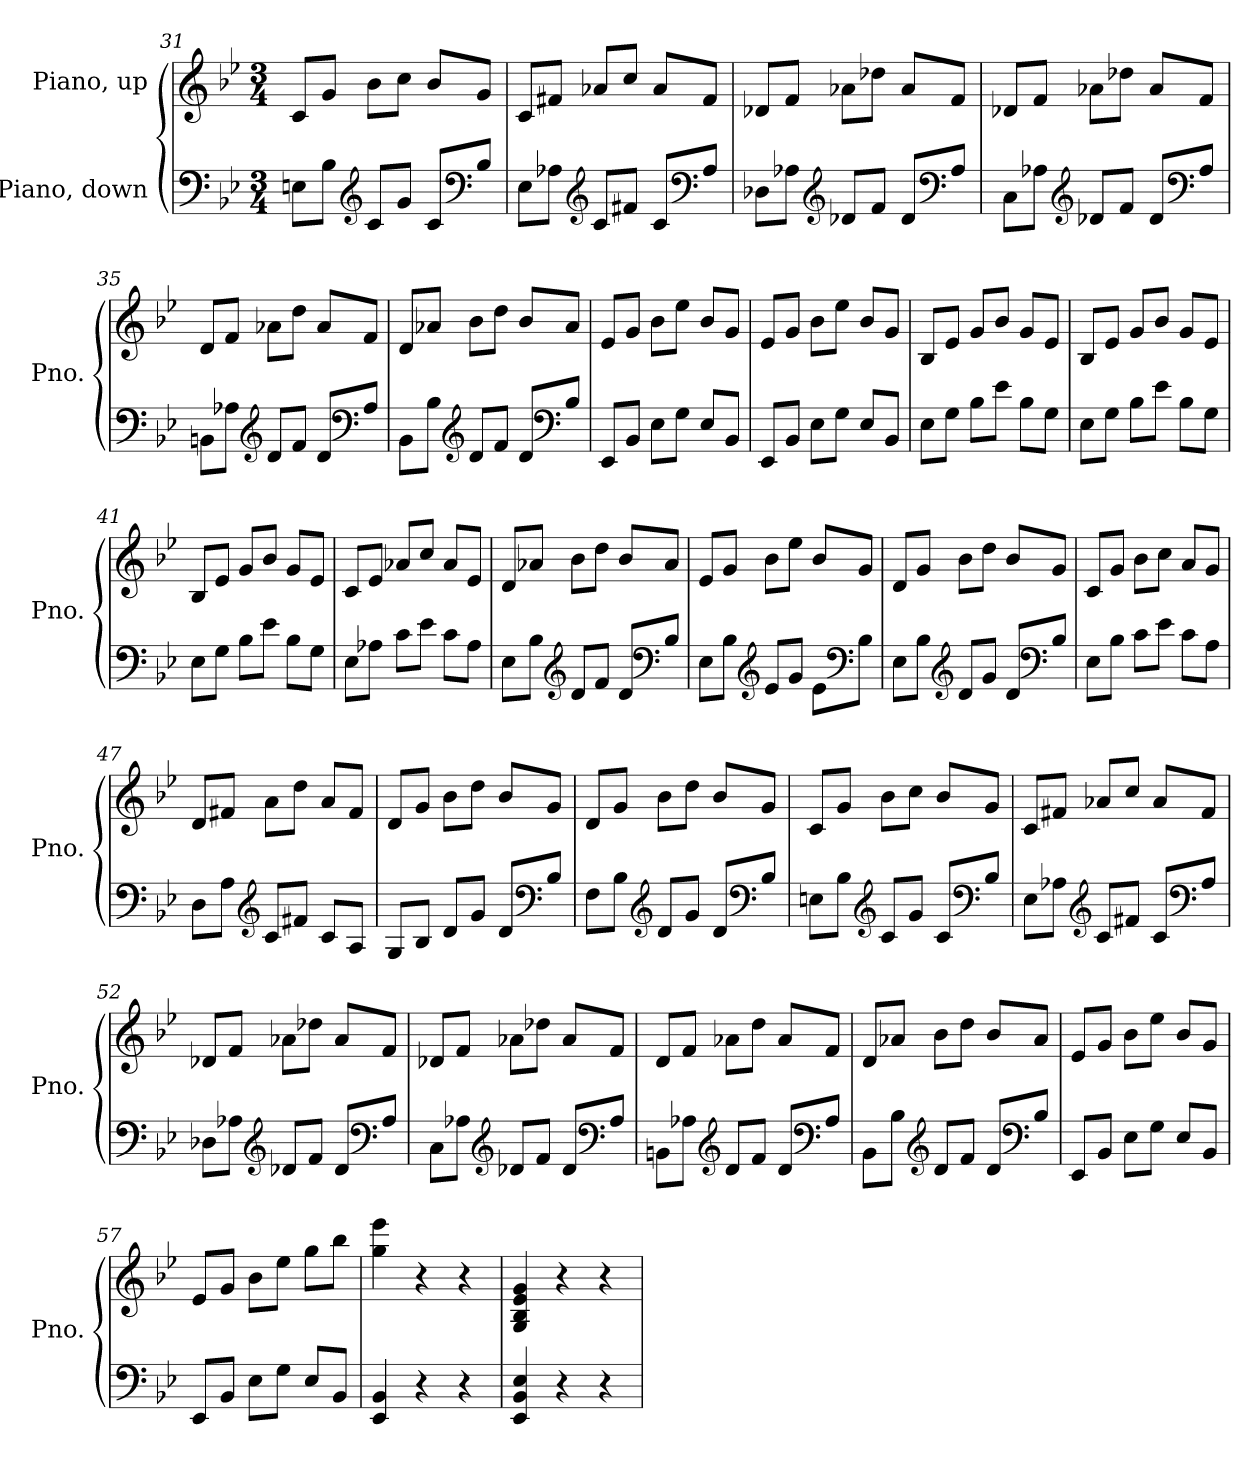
**kern	**kern
*part2	*part1
*staff2	*staff1
*I"Piano, down	*I"Piano, up
*I'Pno.	*I'Pno.
*clefF4	*clefG2
*k[b-e-]	*k[b-e-]
*M3/4	*M3/4
=31	=31
8En\L	8c/L
8B-\J	8g/J
*clefG2	*
8c/L	8b-\L
8g/J	8cc\J
8c/L	8b-/L
*clefF4	*
8B-/J	8g/J
!!LO:LB:g=z
=32	=32
8E-\L	8c/L
8A-X\J	8f#X/J
*clefG2	*
8c/L	8a-X/L
8f#X/J	8cc/J
8c/L	8a-/L
*clefF4	*
8A-/J	8f#/J
=33	=33
8D-X\L	8d-X/L
8A-X\J	8f/J
*clefG2	*
8d-X/L	8a-X\L
8f/J	8dd-X\J
8d-/L	8a-/L
*clefF4	*
8A-/J	8f/J
=34	=34
8C\L	8d-X/L
8A-X\J	8f/J
*clefG2	*
8d-X/L	8a-X\L
8f/J	8dd-X\J
8d-/L	8a-/L
*clefF4	*
8A-/J	8f/J
!!LO:LB:g=z
=35	=35
8BBn\L	8d/L
8A-X\J	8f/J
*clefG2	*
8d/L	8a-X\L
8f/J	8dd\J
8d/L	8a-/L
*clefF4	*
8A-/J	8f/J
=36	=36
8BB-\L	8d/L
8B-\J	8a-X/J
*clefG2	*
8d/L	8b-\L
8f/J	8dd\J
8d/L	8b-/L
*clefF4	*
8B-/J	8a-/J
=37	=37
8EE-/L	8e-/L
8BB-/J	8g/J
8E-\L	8b-\L
8G\J	8ee-\J
8E-/L	8b-/L
8BB-/J	8g/J
=38	=38
8EE-/L	8e-/L
8BB-/J	8g/J
8E-\L	8b-\L
8G\J	8ee-\J
8E-/L	8b-/L
8BB-/J	8g/J
=39	=39
8E-\L	8B-/L
8G\J	8e-/J
8B-\L	8g/L
8e-\J	8b-/J
8B-\L	8g/L
8G\J	8e-/J
!!LO:LB:g=z
=40	=40
8E-\L	8B-/L
8G\J	8e-/J
8B-\L	8g/L
8e-\J	8b-/J
8B-\L	8g/L
8G\J	8e-/J
=41	=41
8E-\L	8B-/L
8G\J	8e-/J
8B-\L	8g/L
8e-\J	8b-/J
8B-\L	8g/L
8G\J	8e-/J
=42	=42
8E-\L	8c/L
8A-X\J	8e-/J
8c\L	8a-X/L
8e-\J	8cc/J
8c\L	8a-/L
8A-\J	8e-/J
=43	=43
8E-\L	8d/L
8B-\J	8a-X/J
*clefG2	*
8d/L	8b-\L
8f/J	8dd\J
8d/L	8b-/L
*clefF4	*
8B-/J	8a-/J
=44	=44
8E-\L	8e-/L
8B-\J	8g/J
*clefG2	*
8e-/L	8b-\L
8g/J	8ee-\J
8e-\L	8b-/L
*clefF4	*
8B-\J	8g/J
!!LO:LB:g=z
=45	=45
8E-\L	8d/L
8B-\J	8g/J
*clefG2	*
8d/L	8b-\L
8g/J	8dd\J
8d/L	8b-/L
*clefF4	*
8B-/J	8g/J
=46	=46
8E-\L	8c/L
8B-\J	8g/J
8c\L	8b-\L
8e-\J	8cc\J
8c\L	8a/L
8A\J	8g/J
=47	=47
8D\L	8d/L
8A\J	8f#X/J
*clefG2	*
8c/L	8a\L
8f#X/J	8dd\J
8c/L	8a/L
8A/J	8f#/J
=48	=48
8G/L	8d/L
8B-/J	8g/J
8d/L	8b-\L
8g/J	8dd\J
8d/L	8b-/L
*clefF4	*
8B-/J	8g/J
!!LO:PB:g=z
=49	=49
8F\L	8d/L
8B-\J	8g/J
*clefG2	*
8d/L	8b-\L
8g/J	8dd\J
8d/L	8b-/L
*clefF4	*
8B-/J	8g/J
=50	=50
8En\L	8c/L
8B-\J	8g/J
*clefG2	*
8c/L	8b-\L
8g/J	8cc\J
8c/L	8b-/L
*clefF4	*
8B-/J	8g/J
=51	=51
8E-\L	8c/L
8A-X\J	8f#X/J
*clefG2	*
8c/L	8a-X/L
8f#X/J	8cc/J
8c/L	8a-/L
*clefF4	*
8A-/J	8f#/J
!!LO:LB:g=z
=52	=52
8D-X\L	8d-X/L
8A-X\J	8f/J
*clefG2	*
8d-X/L	8a-X\L
8f/J	8dd-X\J
8d-/L	8a-/L
*clefF4	*
8A-/J	8f/J
=53	=53
8C\L	8d-X/L
8A-X\J	8f/J
*clefG2	*
8d-X/L	8a-X\L
8f/J	8dd-X\J
8d-/L	8a-/L
*clefF4	*
8A-/J	8f/J
=54	=54
8BBn\L	8d/L
8A-X\J	8f/J
*clefG2	*
8d/L	8a-X\L
8f/J	8dd\J
8d/L	8a-/L
*clefF4	*
8A-/J	8f/J
!!LO:LB:g=z
=55	=55
8BB-\L	8d/L
8B-\J	8a-X/J
*clefG2	*
8d/L	8b-\L
8f/J	8dd\J
8d/L	8b-/L
*clefF4	*
8B-/J	8a-/J
=56	=56
8EE-/L	8e-/L
8BB-/J	8g/J
8E-\L	8b-\L
8G\J	8ee-\J
8E-/L	8b-/L
8BB-/J	8g/J
=57	=57
8EE-/L	8e-/L
8BB-/J	8g/J
8E-\L	8b-\L
8G\J	8ee-\J
8E-/L	8gg\L
8BB-/J	8bb-\J
=58	=58
4EE-/ 4BB-/	4gg\ 4eee-\
4r	4r
4r	4r
=59	=59
4EE-/ 4BB-/ 4E-/	4G/ 4B-/ 4e-/ 4g/
4r	4r
4r	4r
=	=
*-	*-
